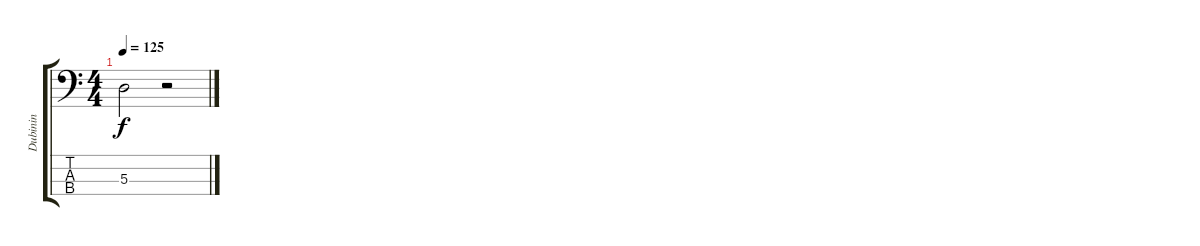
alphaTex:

\track ("Dubinin" "Dubinin") {instrument electricbassfinger}
\staff {score tabs}
\tuning (G2 D2 A1 E1) {hide}
\ts (4 4)
\tempo 125
\clef f4
\ks c
5.3{t}.2{dy f} r.2
